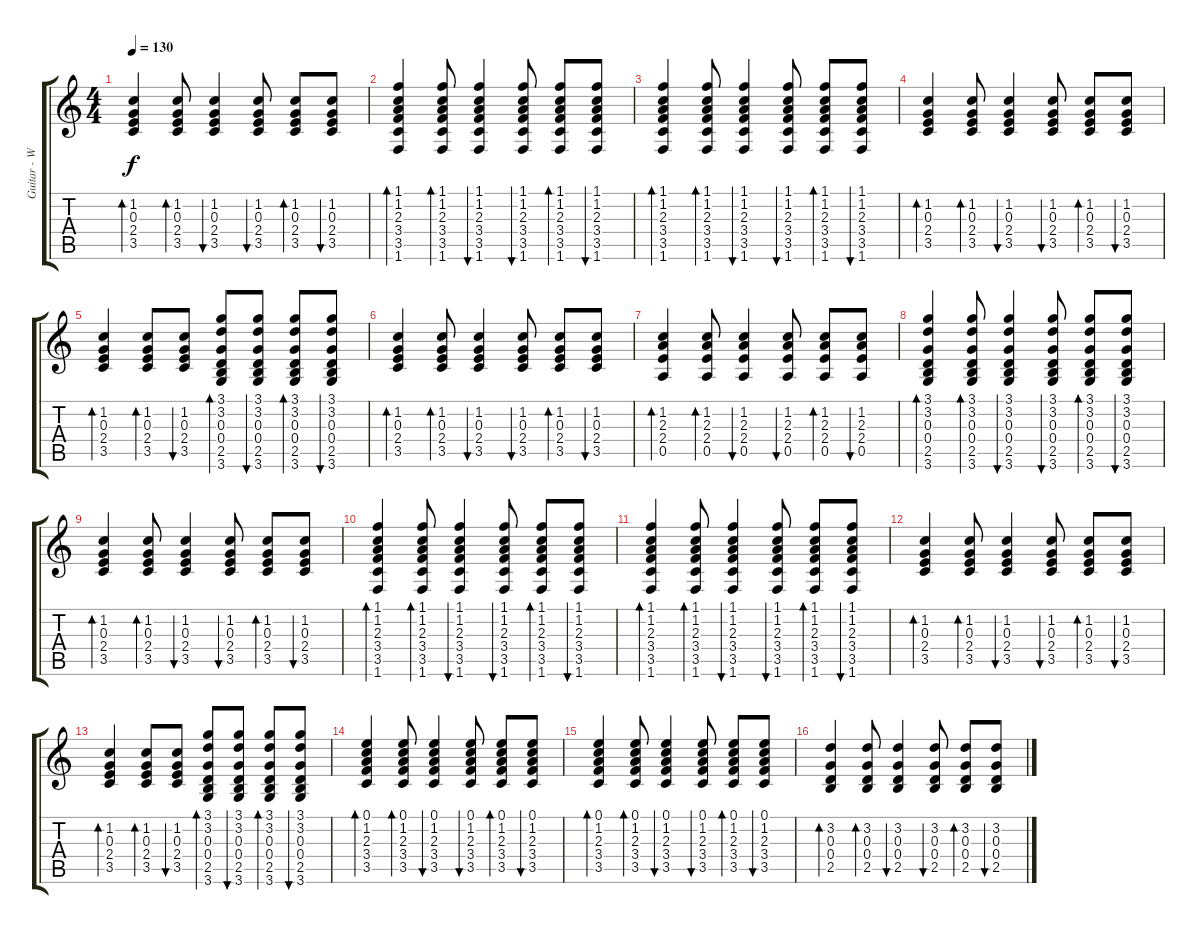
\track ("Guitar - Wayne" "Guitar - W") {instrument acousticguitarsteel}
\staff {score tabs}
\tuning (E4 B3 G3 D3 A2 E2) {hide}
\ts (4 4)
\tempo 130
\clef g2
\ks c
(1.2 0.3 2.4 3.5).4{bd 30 dy f} (1.2 0.3 2.4 3.5).8{bd 30} (1.2 0.3 2.4 3.5).4{bu 30} (1.2 0.3 2.4 3.5).8{bu 30} (1.2 0.3 2.4 3.5).8{bd 30} (1.2 0.3 2.4 3.5).8{bu 30} |
(1.1 1.2 2.3 3.4 3.5 1.6).4{bd 30} (1.1 1.2 2.3 3.4 3.5 1.6).8{bd 30} (1.1 1.2 2.3 3.4 3.5 1.6).4{bu 30} (1.1 1.2 2.3 3.4 3.5 1.6).8{bu 30} (1.1 1.2 2.3 3.4 3.5 1.6).8{bd 30} (1.1 1.2 2.3 3.4 3.5 1.6).8{bu 30} |
(1.1 1.2 2.3 3.4 3.5 1.6).4{bd 30} (1.1 1.2 2.3 3.4 3.5 1.6).8{bd 30} (1.1 1.2 2.3 3.4 3.5 1.6).4{bu 30} (1.1 1.2 2.3 3.4 3.5 1.6).8{bu 30} (1.1 1.2 2.3 3.4 3.5 1.6).8{bd 30} (1.1 1.2 2.3 3.4 3.5 1.6).8{bu 30} |
(1.2 0.3 2.4 3.5).4{bd 60} (1.2 0.3 2.4 3.5).8{bd 60} (1.2 0.3 2.4 3.5).4{bu 60} (1.2 0.3 2.4 3.5).8{bu 60} (1.2 0.3 2.4 3.5).8{bd 60} (1.2 0.3 2.4 3.5).8{bu 60} |
(1.2 0.3 2.4 3.5).4{bd 60} (1.2 0.3 2.4 3.5).8{bd 60} (1.2 0.3 2.4 3.5).8{bu 60} (3.1 3.2 0.3 0.4 2.5 3.6).8{bd 30} (3.1 3.2 0.3 0.4 2.5 3.6).8{bu 30} (3.1 3.2 0.3 0.4 2.5 3.6).8{bd 30} (3.1 3.2 0.3 0.4 2.5 3.6).8{bu 30} |
(1.2 0.3 2.4 3.5).4{bd 60} (1.2 0.3 2.4 3.5).8{bd 60} (1.2 0.3 2.4 3.5).4{bu 60} (1.2 0.3 2.4 3.5).8{bu 60} (1.2 0.3 2.4 3.5).8{bd 60} (1.2 0.3 2.4 3.5).8{bu 60} |
(1.2 2.3 2.4 0.5).4{bd 60} (1.2 2.3 2.4 0.5).8{bd 60} (1.2 2.3 2.4 0.5).4{bu 60} (1.2 2.3 2.4 0.5).8{bu 60} (1.2 2.3 2.4 0.5).8{bd 60} (1.2 2.3 2.4 0.5).8{bu 60} |
(3.1 3.2 0.3 0.4 2.5 3.6).4{bd 30} (3.1 3.2 0.3 0.4 2.5 3.6).8{bd 30} (3.1 3.2 0.3 0.4 2.5 3.6).4{bu 30} (3.1 3.2 0.3 0.4 2.5 3.6).8{bu 30} (3.1 3.2 0.3 0.4 2.5 3.6).8{bd 30} (3.1 3.2 0.3 0.4 2.5 3.6).8{bu 30} |
(1.2 0.3 2.4 3.5).4{bd 30} (1.2 0.3 2.4 3.5).8{bd 30} (1.2 0.3 2.4 3.5).4{bu 30} (1.2 0.3 2.4 3.5).8{bu 30} (1.2 0.3 2.4 3.5).8{bd 30} (1.2 0.3 2.4 3.5).8{bu 30} |
(1.1 1.2 2.3 3.4 3.5 1.6).4{bd 30} (1.1 1.2 2.3 3.4 3.5 1.6).8{bd 30} (1.1 1.2 2.3 3.4 3.5 1.6).4{bu 30} (1.1 1.2 2.3 3.4 3.5 1.6).8{bu 30} (1.1 1.2 2.3 3.4 3.5 1.6).8{bd 30} (1.1 1.2 2.3 3.4 3.5 1.6).8{bu 30} |
(1.1 1.2 2.3 3.4 3.5 1.6).4{bd 30} (1.1 1.2 2.3 3.4 3.5 1.6).8{bd 30} (1.1 1.2 2.3 3.4 3.5 1.6).4{bu 30} (1.1 1.2 2.3 3.4 3.5 1.6).8{bu 30} (1.1 1.2 2.3 3.4 3.5 1.6).8{bd 30} (1.1 1.2 2.3 3.4 3.5 1.6).8{bu 30} |
(1.2 0.3 2.4 3.5).4{bd 60} (1.2 0.3 2.4 3.5).8{bd 60} (1.2 0.3 2.4 3.5).4{bu 60} (1.2 0.3 2.4 3.5).8{bu 60} (1.2 0.3 2.4 3.5).8{bd 60} (1.2 0.3 2.4 3.5).8{bu 60} |
(1.2 0.3 2.4 3.5).4{bd 60} (1.2 0.3 2.4 3.5).8{bd 60} (1.2 0.3 2.4 3.5).8{bu 60} (3.1 3.2 0.3 0.4 2.5 3.6).8{bd 30} (3.1 3.2 0.3 0.4 2.5 3.6).8{bu 30} (3.1 3.2 0.3 0.4 2.5 3.6).8{bd 30} (3.1 3.2 0.3 0.4 2.5 3.6).8{bu 30} |
(0.1 1.2 2.3 3.4 3.5).4{bd 30 volume 7} (0.1 1.2 2.3 3.4 3.5).8{bd 30} (0.1 1.2 2.3 3.4 3.5).4{bu 30} (0.1 1.2 2.3 3.4 3.5).8{bu 30} (0.1 1.2 2.3 3.4 3.5).8{bd 30} (0.1 1.2 2.3 3.4 3.5).8{bu 30} |
(0.1 1.2 2.3 3.4 3.5).4{bd 30} (0.1 1.2 2.3 3.4 3.5).8{bd 30} (0.1 1.2 2.3 3.4 3.5).4{bu 30} (0.1 1.2 2.3 3.4 3.5).8{bu 30} (0.1 1.2 2.3 3.4 3.5).8{bd 30} (0.1 1.2 2.3 3.4 3.5).8{bu 30} |
(3.2 0.3 0.4 2.5).4{bd 30} (3.2 0.3 0.4 2.5).8{bd 30} (3.2 0.3 0.4 2.5).4{bu 30} (3.2 0.3 0.4 2.5).8{bu 30} (3.2 0.3 0.4 2.5).8{bd 30} (3.2 0.3 0.4 2.5).8{bu 30}
